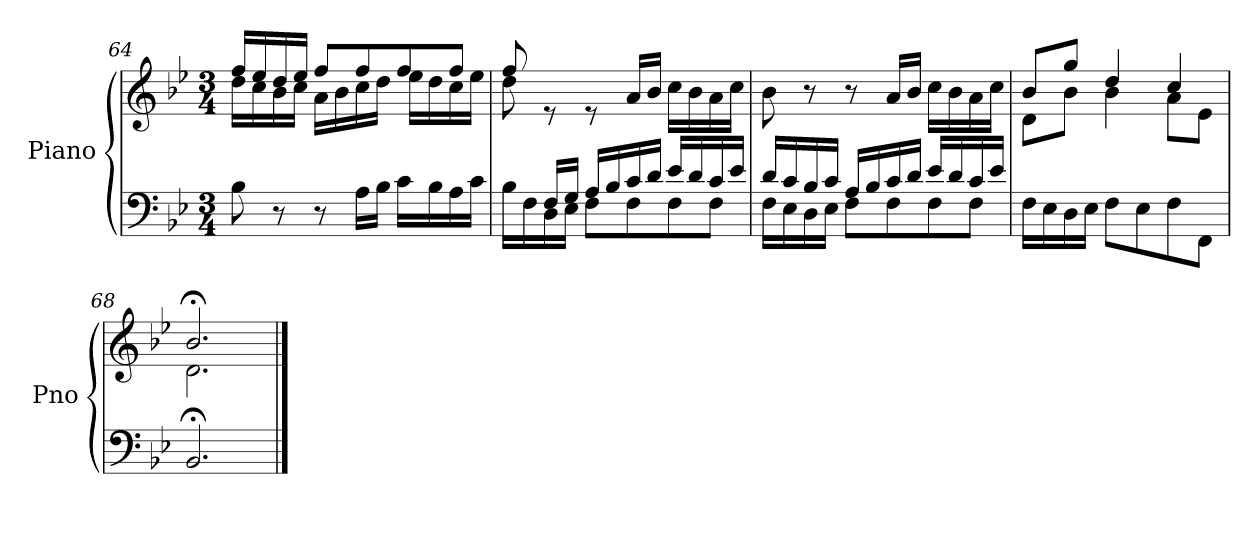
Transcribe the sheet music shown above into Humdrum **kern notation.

**kern	**kern
*part1	*part1
*staff2	*staff1
*I"Piano	*
*I'Pno	*
*clefF4	*clefG2
*k[b-e-]	*k[b-e-]
*M3/4	*M3/4
=64	=64
*	*^
8B-\	16ff/LL	16dd\LL
.	16ee-/	16cc\
8r	16dd/	16b-\
.	16ee-/JJ	16cc\JJ
8r	8ff/L	16a\LL
.	.	16b-\
16A\LL	8ff/	16cc\
16B-\JJ	.	16dd\JJ
16c\LL	8ff/	16ee-\LL
16B-\	.	16dd\
16A\	8ff/J	16cc\
16c\JJ	.	16ee-\JJ
=65	=65	=65
*^	*	*
8ryy	16B-\LL	8ff/	8dd\
.	16F\	.	.
16F/LL	16D\	8re	8ryy
16G/JJ	16E-\JJ	.	.
16A/LL	8F\L	8re	2ryy
16B-/	.	.	.
16c/	8F\	16a/LL	.
16d/JJ	.	16b-/JJ	.
16e-/LL	8F\	16cc\LL	.
16d/	.	16b-\	.
16c/	8F\J	16a\	.
16e-/JJ	.	16cc\JJ	.
*	*	*v	*v
!!LO:LB:g=z
=66	=66	=66
16d/LL	16F\LL	8b-\
16c/	16E-\	.
16B-/	16D\	8r
16c/JJ	16E-\JJ	.
16A/LL	8F\L	8r
16B-/	.	.
16c/	8F\	16a/LL
16d/JJ	.	16b-/JJ
16e-/LL	8F\	16cc\LL
16d/	.	16b-\
16c/	8F\J	16a\
16e-/JJ	.	16cc\JJ
*v	*v	*
=67	=67
*	*^
16F\LL	8b-/L	8d\L
16E-\	.	.
16D\	8gg/J	8b-\J
16E-\JJ	.	.
8F\L	4dd/	4b-\
8E-\	.	.
8F\	4cc/	8a\L
8FF\J	.	8e-\J
=68	=68	=68
2.BB-;/	2.b-;</	2.d\
*	*v	*v
==	==
*-	*-
